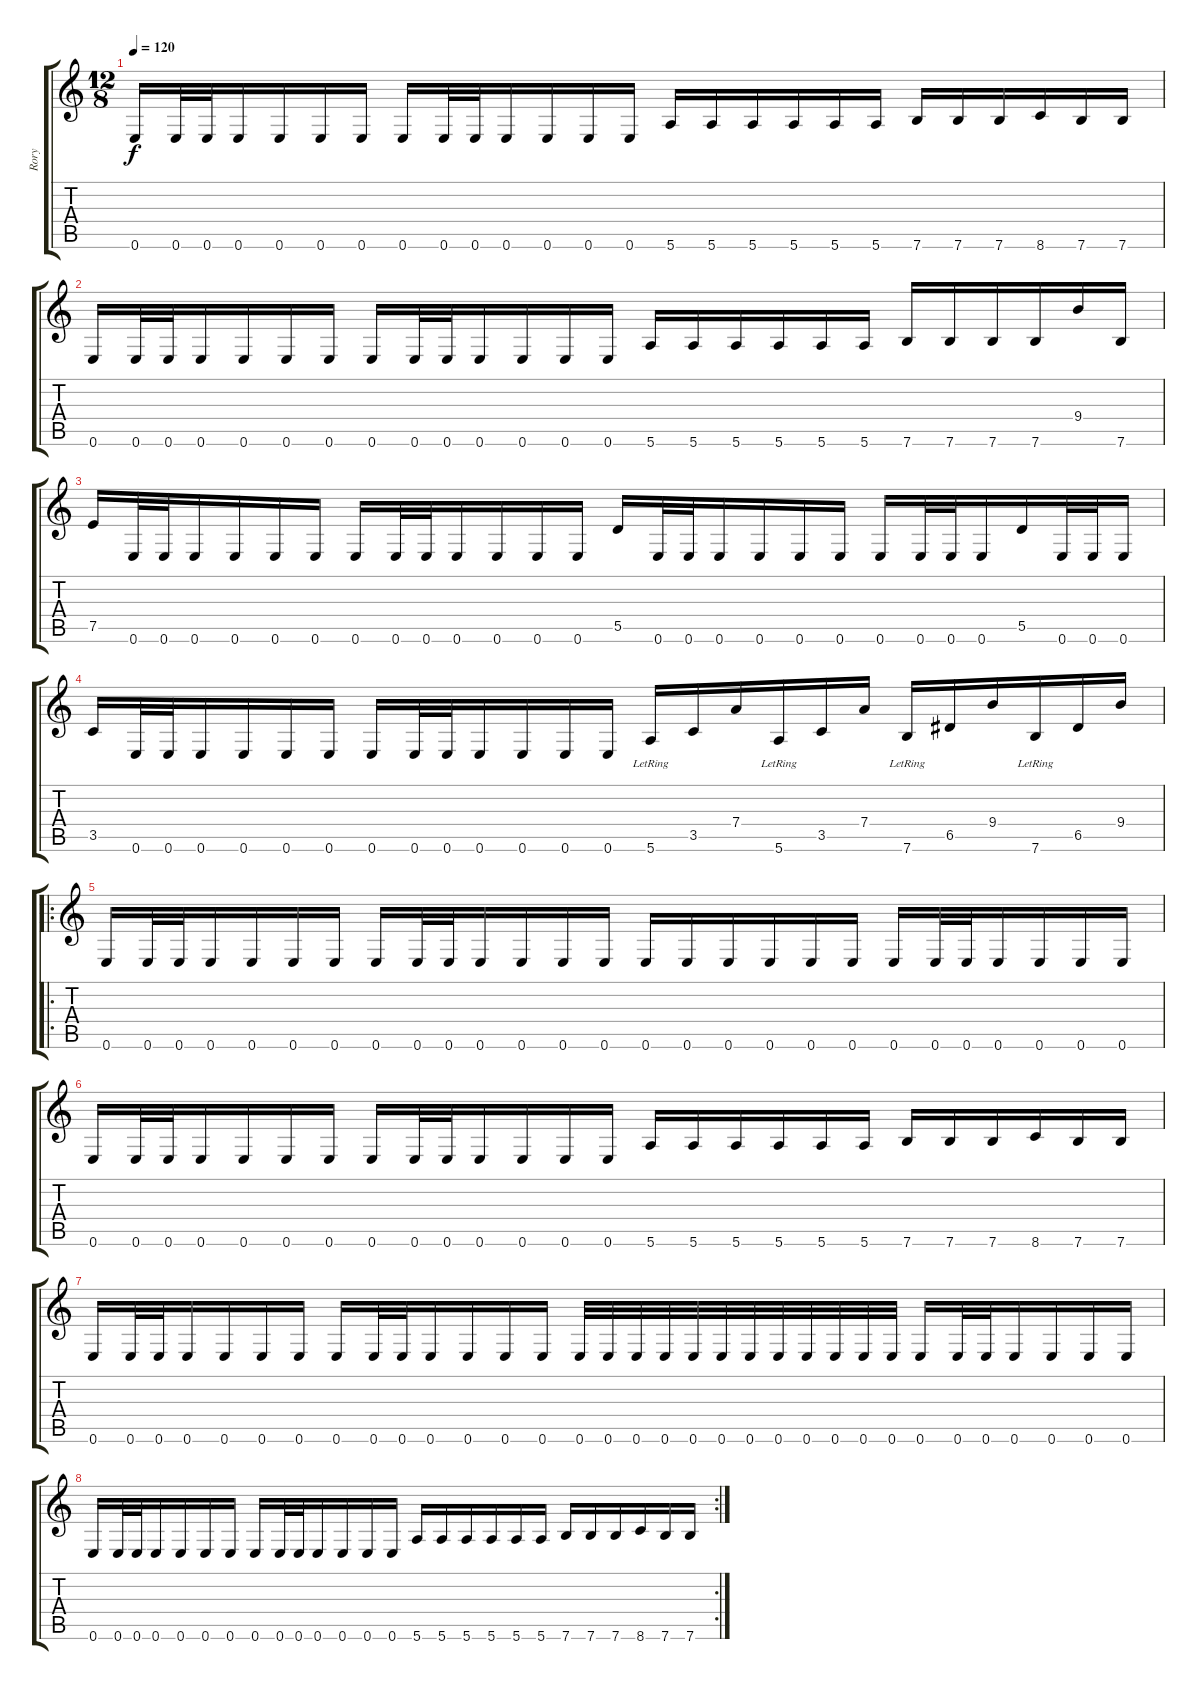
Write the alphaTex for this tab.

\track ("Rory" "Rory") {instrument distortionguitar}
\staff {score tabs}
\tuning (E4 B3 G3 D3 A2 E2) {hide}
\ts (12 8)
\tempo 120
\clef g2
\ks c
0.6.16{dy f} 0.6.32 0.6.32 0.6.16 0.6.16 0.6.16 0.6.16 0.6.16 0.6.32 0.6.32 0.6.16 0.6.16 0.6.16 0.6.16 5.6.16 5.6.16 5.6.16 5.6.16 5.6.16 5.6.16 7.6.16 7.6.16 7.6.16 8.6.16 7.6.16 7.6.16 |
0.6.16 0.6.32 0.6.32 0.6.16 0.6.16 0.6.16 0.6.16 0.6.16 0.6.32 0.6.32 0.6.16 0.6.16 0.6.16 0.6.16 5.6.16 5.6.16 5.6.16 5.6.16 5.6.16 5.6.16 7.6.16 7.6.16 7.6.16 7.6.16 9.4.16 7.6.16 |
7.5.16 0.6.32 0.6.32 0.6.16 0.6.16 0.6.16 0.6.16 0.6.16 0.6.32 0.6.32 0.6.16 0.6.16 0.6.16 0.6.16 5.5.16 0.6.32 0.6.32 0.6.16 0.6.16 0.6.16 0.6.16 0.6.16 0.6.32 0.6.32 0.6.16 5.5.16 0.6.32 0.6.32 0.6.16 |
3.5.16 0.6.32 0.6.32 0.6.16 0.6.16 0.6.16 0.6.16 0.6.16 0.6.32 0.6.32 0.6.16 0.6.16 0.6.16 0.6.16 5.6{lr}.16 3.5.16 7.4.16 5.6{lr}.16 3.5.16 7.4.16 7.6{lr}.16 6.5.16 9.4.16 7.6{lr}.16 6.5.16 9.4.16 |
\ro
0.6.16 0.6.32 0.6.32 0.6.16 0.6.16 0.6.16 0.6.16 0.6.16 0.6.32 0.6.32 0.6.16 0.6.16 0.6.16 0.6.16 0.6.16 0.6.16 0.6.16 0.6.16 0.6.16 0.6.16 0.6.16 0.6.32 0.6.32 0.6.16 0.6.16 0.6.16 0.6.16 |
0.6.16 0.6.32 0.6.32 0.6.16 0.6.16 0.6.16 0.6.16 0.6.16 0.6.32 0.6.32 0.6.16 0.6.16 0.6.16 0.6.16 5.6.16 5.6.16 5.6.16 5.6.16 5.6.16 5.6.16 7.6.16 7.6.16 7.6.16 8.6.16 7.6.16 7.6.16 |
0.6.16 0.6.32 0.6.32 0.6.16 0.6.16 0.6.16 0.6.16 0.6.16 0.6.32 0.6.32 0.6.16 0.6.16 0.6.16 0.6.16 0.6.32 0.6.32 0.6.32 0.6.32 0.6.32 0.6.32 0.6.32 0.6.32 0.6.32 0.6.32 0.6.32 0.6.32 0.6.16 0.6.32 0.6.32 0.6.16 0.6.16 0.6.16 0.6.16 |
\rc 2
0.6.16 0.6.32 0.6.32 0.6.16 0.6.16 0.6.16 0.6.16 0.6.16 0.6.32 0.6.32 0.6.16 0.6.16 0.6.16 0.6.16 5.6.16 5.6.16 5.6.16 5.6.16 5.6.16 5.6.16 7.6.16 7.6.16 7.6.16 8.6.16 7.6.16 7.6.16
